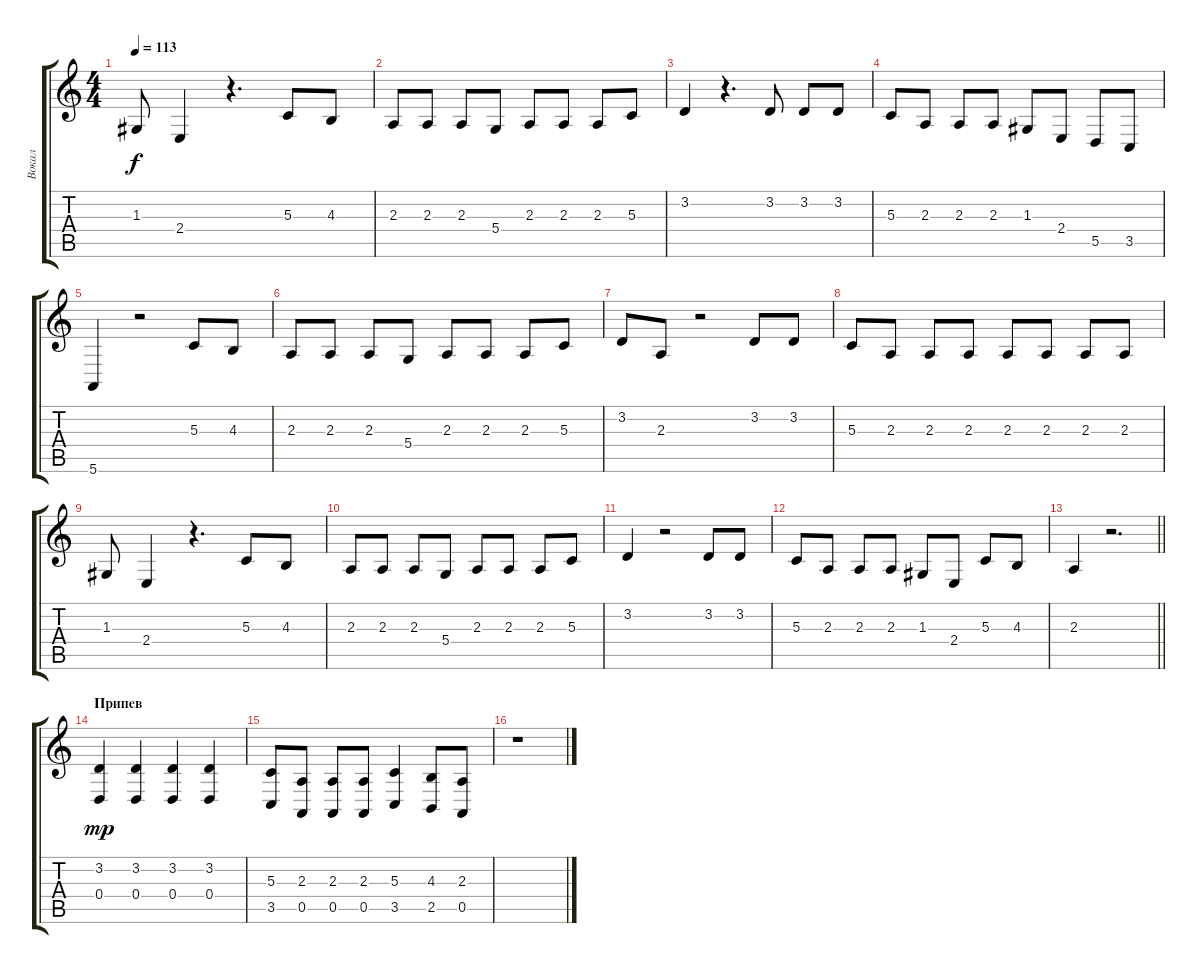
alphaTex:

\track ("Вокал" "Вокал") {instrument tenorsax}
\staff {score tabs}
\tuning (E4 B3 G3 D3 A2 E2) {hide}
\ts (4 4)
\tempo 113
\clef g2
\ks c
1.3.8{dy f} 2.4.4 r.4{d} 5.3.8 4.3.8 |
2.3.8 2.3.8 2.3.8 5.4.8 2.3.8 2.3.8 2.3.8 5.3.8 |
3.2.4 r.4{d} 3.2.8 3.2.8 3.2.8 |
5.3.8 2.3.8 2.3.8 2.3.8 1.3.8 2.4.8 5.5.8 3.5.8 |
5.6.4 r.2 5.3.8 4.3.8 |
2.3.8 2.3.8 2.3.8 5.4.8 2.3.8 2.3.8 2.3.8 5.3.8 |
3.2.8 2.3.8 r.2 3.2.8 3.2.8 |
5.3.8 2.3.8 2.3.8 2.3.8 2.3.8 2.3.8 2.3.8 2.3.8 |
1.3.8 2.4.4 r.4{d} 5.3.8 4.3.8 |
2.3.8 2.3.8 2.3.8 5.4.8 2.3.8 2.3.8 2.3.8 5.3.8 |
3.2.4 r.2 3.2.8 3.2.8 |
5.3.8 2.3.8 2.3.8 2.3.8 1.3.8 2.4.8 5.3.8 4.3.8 |
\barLineRight lightlight
2.3.4 r.2{d} |
\section ("" "Припев")
(3.2 0.4).4{dy mp} (3.2 0.4).4 (3.2 0.4).4 (3.2 0.4).4 |
(5.3 3.5).8 (2.3 0.5).8 (2.3 0.5).8 (2.3 0.5).8 (5.3 3.5).4 (4.3 2.5).8 (2.3 0.5).8 |
r.1
